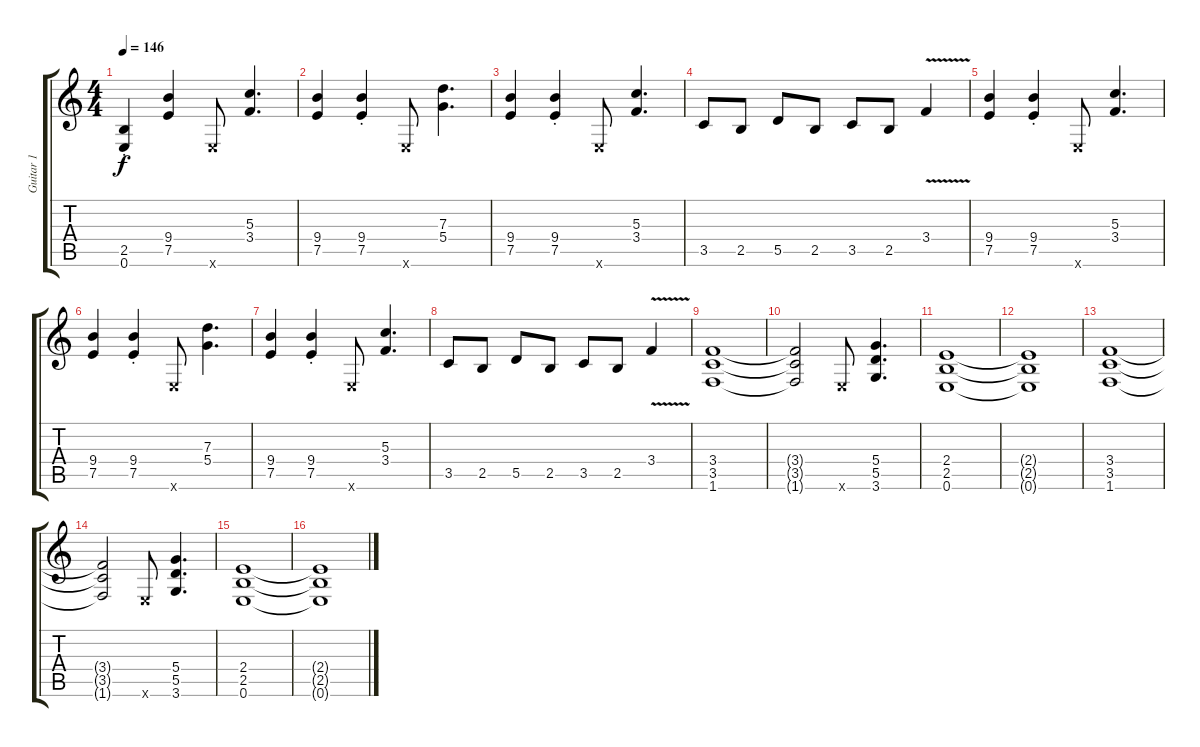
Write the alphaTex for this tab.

\track ("Guitar 1" "Guitar 1") {instrument distortionguitar}
\staff {score tabs}
\tuning (E4 B3 G3 D3 A2 E2) {hide}
\ts (4 4)
\tempo 146
\clef g2
\ks c
(2.5{st} 0.6{st}).4{dy f} (9.4 7.5).4 0.6{x}.8 (5.3 3.4).4{d} |
(9.4 7.5).4 (9.4{st} 7.5{st}).4 0.6{x}.8 (7.3 5.4).4{d} |
(9.4 7.5).4 (9.4{st} 7.5{st}).4 0.6{x}.8 (5.3 3.4).4{d} |
3.5.8 2.5.8 5.5.8 2.5.8 3.5.8 2.5.8 3.4{v}.4 |
(9.4 7.5).4 (9.4{st} 7.5{st}).4 0.6{x}.8 (5.3 3.4).4{d} |
(9.4 7.5).4 (9.4{st} 7.5{st}).4 0.6{x}.8 (7.3 5.4).4{d} |
(9.4 7.5).4 (9.4{st} 7.5{st}).4 0.6{x}.8 (5.3 3.4).4{d} |
3.5.8 2.5.8 5.5.8 2.5.8 3.5.8 2.5.8 3.4{v}.4 |
(3.4 3.5 1.6).1 |
(3.4{t} 3.5{t} 1.6{t}).2 0.6{x}.8 (5.4 5.5 3.6).4{d} |
(2.4 2.5 0.6).1 |
(2.4{t} 2.5{t} 0.6{t}).1 |
(3.4 3.5 1.6).1 |
(3.4{t} 3.5{t} 1.6{t}).2 0.6{x}.8 (5.4 5.5 3.6).4{d} |
(2.4 2.5 0.6).1 |
(2.4{t} 2.5{t} 0.6{t}).1
